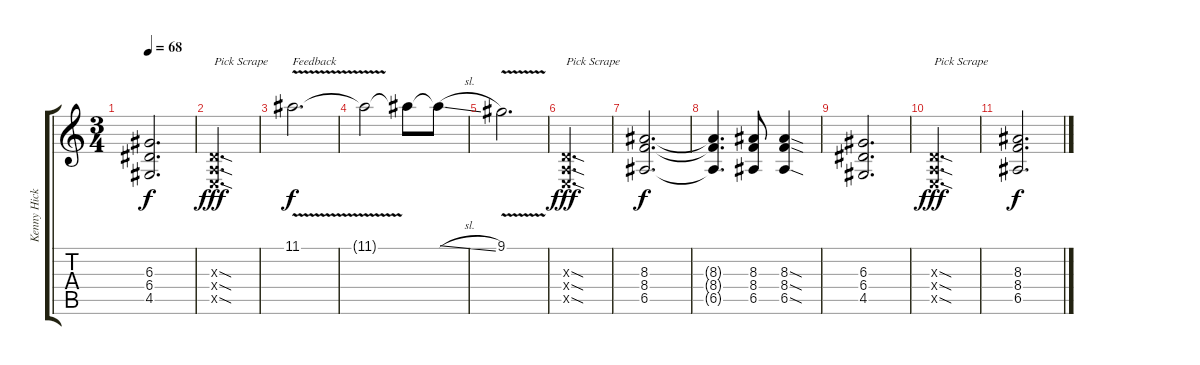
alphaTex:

\track ("Kenny Hickey (2)" "Kenny Hick") {instrument distortionguitar}
\staff {score tabs}
\tuning (B3 Gb3 D3 A2 E2 B1) {hide}
\ts (3 4)
\tempo 68
\clef g2
\ks c
(6.3 6.4 4.5).2{d dy f} |
(0.3{sod x} 0.4{sod x} 0.5{sod x}).2{d txt "Pick Scrape" dy fff} |
11.1{v}.2{d txt "Feedback" dy f} |
11.1{t}.2 11.1{t}.8 11.1{sl t}.8 |
9.1{v}.2{d} |
(0.3{sod x} 0.4{sod x} 0.5{sod x}).2{d txt "Pick Scrape" dy fff} |
(8.3 8.4 6.5).2{d dy f} |
(8.3{t} 8.4{t} 6.5{t}).4{d} (8.3 8.4 6.5).8 (8.3{sod} 8.4{sod} 6.5{sod}).4 |
(6.3 6.4 4.5).2{d volume 0} |
(0.3{sod x} 0.4{sod x} 0.5{sod x}).2{d txt "Pick Scrape" dy fff} |
(8.3 8.4 6.5).2{d dy f}
